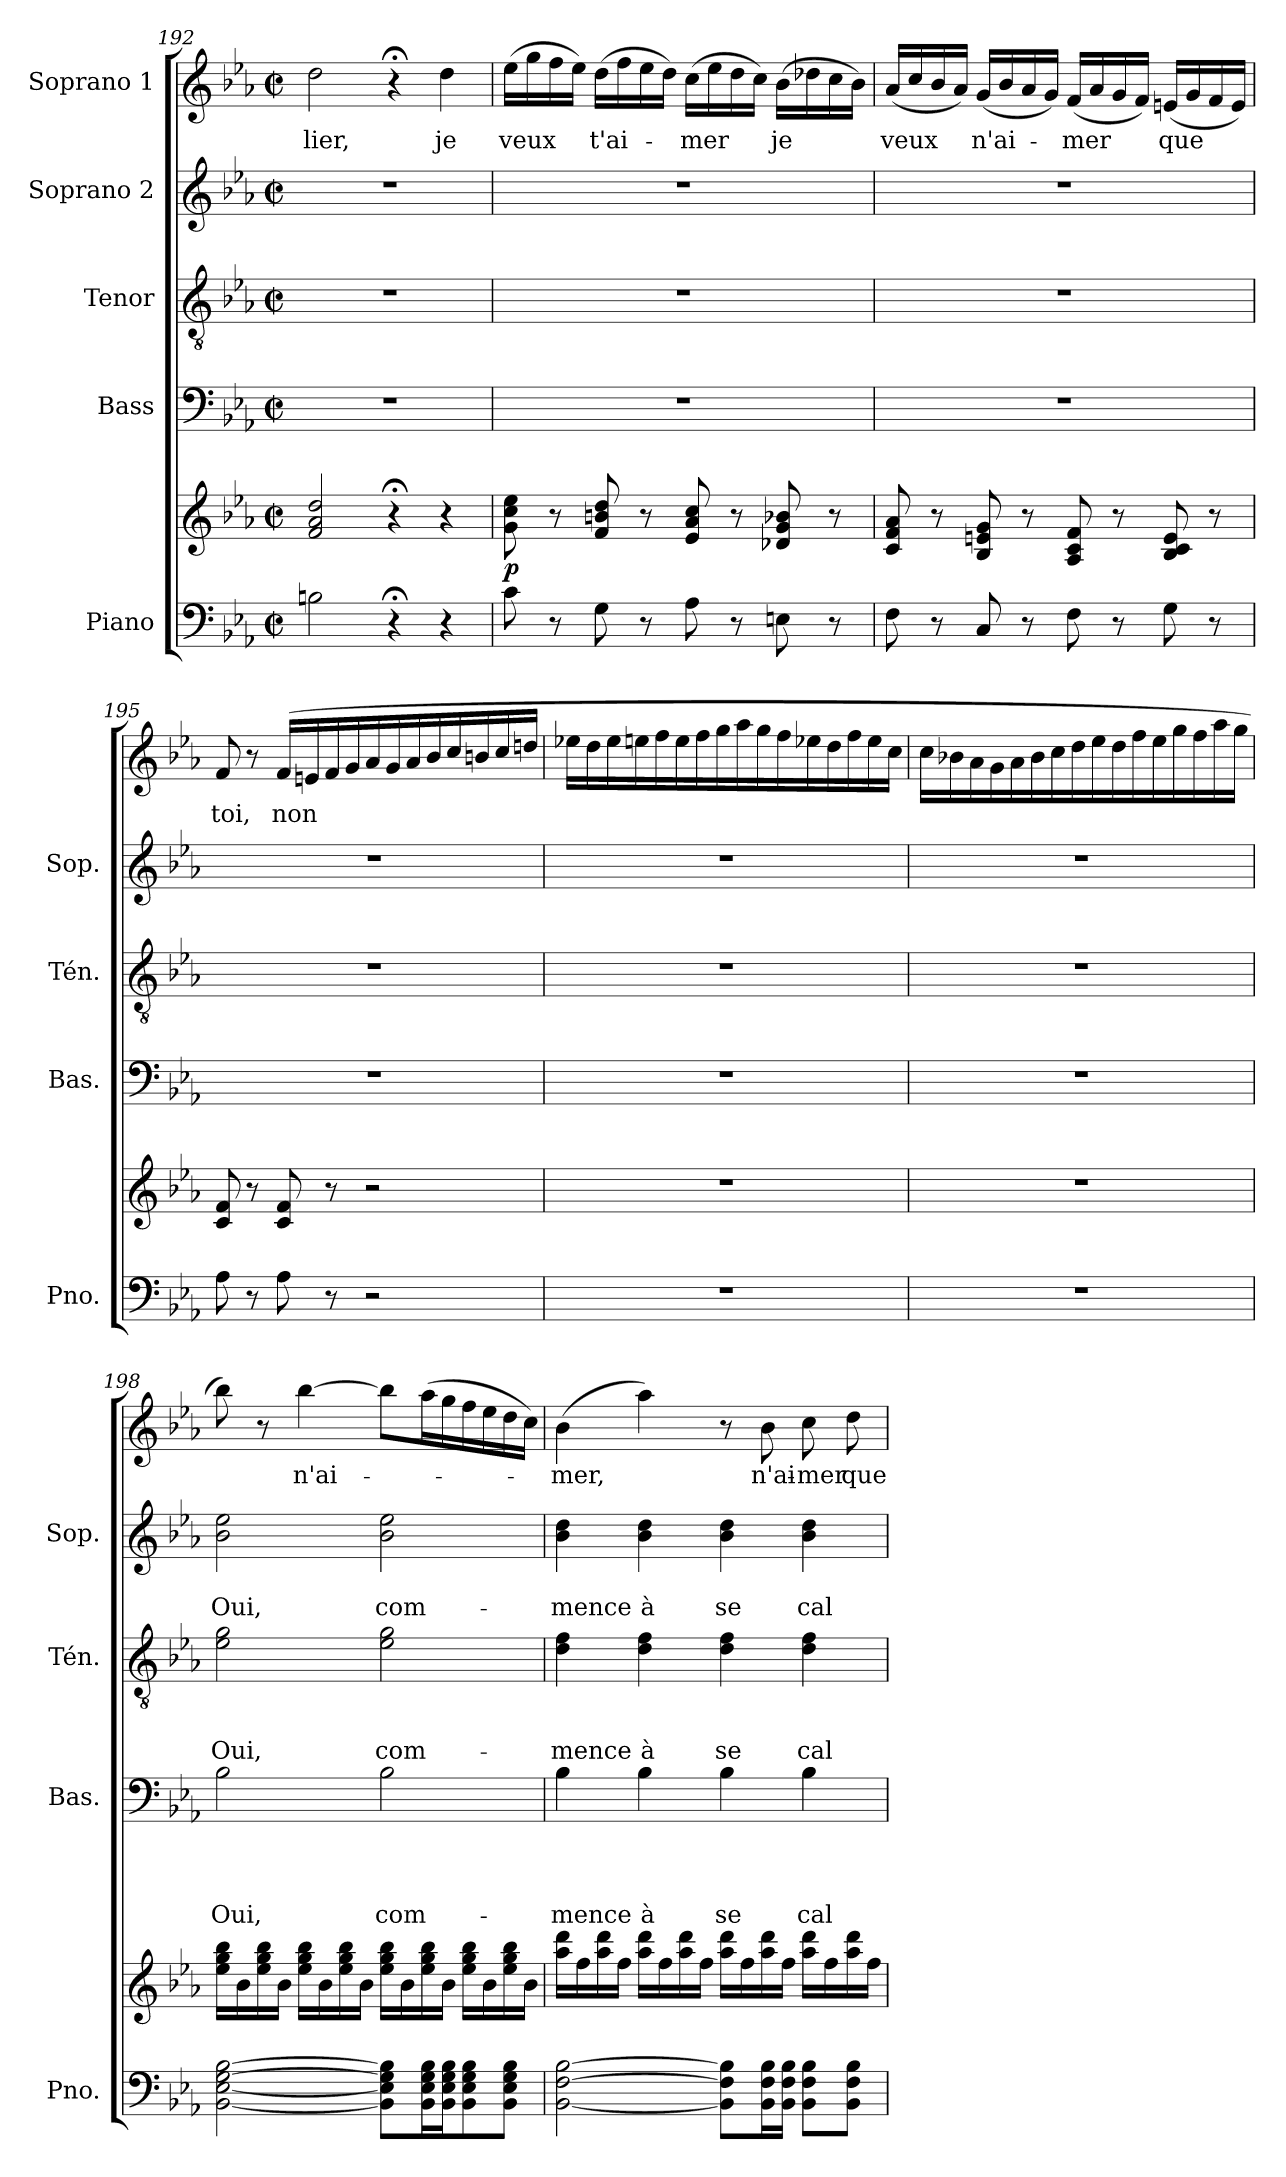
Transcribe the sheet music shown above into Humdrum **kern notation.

**kern	**kern	**dynam	**kern	**text	**text	**text	**text	**kern	**text	**text	**text	**kern	**text	**text	**kern	**text
*part5	*part5	*part5	*part4	*part4	*part4	*part4	*part4	*part3	*part3	*part3	*part3	*part2	*part2	*part2	*part1	*part1
*staff6	*staff5	*staff5/6	*staff4	*staff4	*staff4	*staff4	*staff4	*staff3	*staff3	*staff3	*staff3	*staff2	*staff2	*staff2	*staff1	*staff1
*I"Piano	*	*	*I"Bass	*	*	*	*	*I"Tenor	*	*	*	*I"Soprano 2	*	*	*I"Soprano 1	*
*I'Pno.	*	*	*I'Bas.	*	*	*	*	*I'Tén.	*	*	*	*I'Sop.	*	*	*	*
*clefF4	*clefG2	*	*clefF4	*	*	*	*	*clefGv2	*	*	*	*clefG2	*	*	*clefG2	*
*k[b-e-a-]	*k[b-e-a-]	*	*k[b-e-a-]	*	*	*	*	*k[b-e-a-]	*	*	*	*k[b-e-a-]	*	*	*k[b-e-a-]	*
*E-:	*E-:	*	*E-:	*	*	*	*	*E-:	*	*	*	*E-:	*	*	*E-:	*
*M2/2	*M2/2	*	*M2/2	*	*	*	*	*M2/2	*	*	*	*M2/2	*	*	*M2/2	*
*met(c|)	*met(c|)	*	*met(c|)	*	*	*	*	*met(c|)	*	*	*	*met(c|)	*	*	*met(c|)	*
=192	=192	=192	=192	=192	=192	=192	=192	=192	=192	=192	=192	=192	=192	=192	=192	=192
2Bn\	2f/ 2a-/ 2dd/	.	1r	.	.	.	.	1r	.	.	.	1r	.	.	2dd\	-lier,
4r;<	4r;<	.	.	.	.	.	.	.	.	.	.	.	.	.	4r;<	.
4r	4r	.	.	.	.	.	.	.	.	.	.	.	.	.	4dd\	je
=193	=193	=193	=193	=193	=193	=193	=193	=193	=193	=193	=193	=193	=193	=193	=193	=193
!	!	!LO:DY:b	!	!	!	!	!	!	!	!	!	!	!	!	!	!
8c\	8g\ 8cc\ 8ee-\	p	1r	.	.	.	.	1r	.	.	.	1r	.	.	(16ee-\LL	veux
.	.	.	.	.	.	.	.	.	.	.	.	.	.	.	16gg\	.
8r	8r	.	.	.	.	.	.	.	.	.	.	.	.	.	16ff\	.
.	.	.	.	.	.	.	.	.	.	.	.	.	.	.	16ee-\JJ)	.
8G\	8f/ 8bn/ 8dd/	.	.	.	.	.	.	.	.	.	.	.	.	.	(16dd\LL	t'ai-
.	.	.	.	.	.	.	.	.	.	.	.	.	.	.	16ff\	.
8r	8r	.	.	.	.	.	.	.	.	.	.	.	.	.	16ee-\	.
.	.	.	.	.	.	.	.	.	.	.	.	.	.	.	16dd\JJ)	.
8A-\	8e-/ 8a-/ 8cc/	.	.	.	.	.	.	.	.	.	.	.	.	.	(16cc\LL	-mer
.	.	.	.	.	.	.	.	.	.	.	.	.	.	.	16ee-\	.
8r	8r	.	.	.	.	.	.	.	.	.	.	.	.	.	16dd\	.
.	.	.	.	.	.	.	.	.	.	.	.	.	.	.	16cc\JJ)	.
8En\	8d-X/ 8g/ 8b-X/	.	.	.	.	.	.	.	.	.	.	.	.	.	(16b-\LL	je
.	.	.	.	.	.	.	.	.	.	.	.	.	.	.	16dd-X\	.
8r	8r	.	.	.	.	.	.	.	.	.	.	.	.	.	16cc\	.
.	.	.	.	.	.	.	.	.	.	.	.	.	.	.	16b-\JJ)	.
=194	=194	=194	=194	=194	=194	=194	=194	=194	=194	=194	=194	=194	=194	=194	=194	=194
8F\	8c/ 8f/ 8a-/	.	1r	.	.	.	.	1r	.	.	.	1r	.	.	(16a-/LL	veux
.	.	.	.	.	.	.	.	.	.	.	.	.	.	.	16cc/	.
8r	8r	.	.	.	.	.	.	.	.	.	.	.	.	.	16b-/	.
.	.	.	.	.	.	.	.	.	.	.	.	.	.	.	16a-/JJ)	.
8C/	8B-/ 8en/ 8g/	.	.	.	.	.	.	.	.	.	.	.	.	.	(16g/LL	n'ai-
.	.	.	.	.	.	.	.	.	.	.	.	.	.	.	16b-/	.
8r	8r	.	.	.	.	.	.	.	.	.	.	.	.	.	16a-/	.
.	.	.	.	.	.	.	.	.	.	.	.	.	.	.	16g/JJ)	.
8F\	8A-/ 8c/ 8f/	.	.	.	.	.	.	.	.	.	.	.	.	.	(16f/LL	-mer
.	.	.	.	.	.	.	.	.	.	.	.	.	.	.	16a-/	.
8r	8r	.	.	.	.	.	.	.	.	.	.	.	.	.	16g/	.
.	.	.	.	.	.	.	.	.	.	.	.	.	.	.	16f/JJ)	.
8G\	8B-/ 8c/ 8e/	.	.	.	.	.	.	.	.	.	.	.	.	.	(16en/LL	que
.	.	.	.	.	.	.	.	.	.	.	.	.	.	.	16g/	.
8r	8r	.	.	.	.	.	.	.	.	.	.	.	.	.	16f/	.
.	.	.	.	.	.	.	.	.	.	.	.	.	.	.	16e/JJ)	.
!!LO:LB:g=z
=195	=195	=195	=195	=195	=195	=195	=195	=195	=195	=195	=195	=195	=195	=195	=195	=195
8A-\	8c/ 8f/	.	1r	.	.	.	.	1r	.	.	.	1r	.	.	8f/	toi,
8r	8r	.	.	.	.	.	.	.	.	.	.	.	.	.	8r	.
8A-\	8c/ 8f/	.	.	.	.	.	.	.	.	.	.	.	.	.	(16f/LL	non
.	.	.	.	.	.	.	.	.	.	.	.	.	.	.	16en/	.
8r	8r	.	.	.	.	.	.	.	.	.	.	.	.	.	16f/	.
.	.	.	.	.	.	.	.	.	.	.	.	.	.	.	16g/	.
2r	2r	.	.	.	.	.	.	.	.	.	.	.	.	.	16a-/	.
.	.	.	.	.	.	.	.	.	.	.	.	.	.	.	16g/	.
.	.	.	.	.	.	.	.	.	.	.	.	.	.	.	16a-/	.
.	.	.	.	.	.	.	.	.	.	.	.	.	.	.	16b-/	.
.	.	.	.	.	.	.	.	.	.	.	.	.	.	.	16cc/	.
.	.	.	.	.	.	.	.	.	.	.	.	.	.	.	16bn/	.
.	.	.	.	.	.	.	.	.	.	.	.	.	.	.	16cc/	.
.	.	.	.	.	.	.	.	.	.	.	.	.	.	.	16ddn/JJ	.
=196	=196	=196	=196	=196	=196	=196	=196	=196	=196	=196	=196	=196	=196	=196	=196	=196
1r	1r	.	1r	.	.	.	.	1r	.	.	.	1r	.	.	16ee-X\LL	.
.	.	.	.	.	.	.	.	.	.	.	.	.	.	.	16dd\	.
.	.	.	.	.	.	.	.	.	.	.	.	.	.	.	16ee-\	.
.	.	.	.	.	.	.	.	.	.	.	.	.	.	.	16een\	.
.	.	.	.	.	.	.	.	.	.	.	.	.	.	.	16ff\	.
.	.	.	.	.	.	.	.	.	.	.	.	.	.	.	16ee\	.
.	.	.	.	.	.	.	.	.	.	.	.	.	.	.	16ff\	.
.	.	.	.	.	.	.	.	.	.	.	.	.	.	.	16gg\	.
.	.	.	.	.	.	.	.	.	.	.	.	.	.	.	16aa-\	.
.	.	.	.	.	.	.	.	.	.	.	.	.	.	.	16gg\	.
.	.	.	.	.	.	.	.	.	.	.	.	.	.	.	16ff\	.
.	.	.	.	.	.	.	.	.	.	.	.	.	.	.	16ee-X\	.
.	.	.	.	.	.	.	.	.	.	.	.	.	.	.	16dd\	.
.	.	.	.	.	.	.	.	.	.	.	.	.	.	.	16ff\	.
.	.	.	.	.	.	.	.	.	.	.	.	.	.	.	16ee-\	.
.	.	.	.	.	.	.	.	.	.	.	.	.	.	.	16cc\JJ	.
=197	=197	=197	=197	=197	=197	=197	=197	=197	=197	=197	=197	=197	=197	=197	=197	=197
1r	1r	.	1r	.	.	.	.	1r	.	.	.	1r	.	.	16cc\LL	.
.	.	.	.	.	.	.	.	.	.	.	.	.	.	.	16b-X\	.
.	.	.	.	.	.	.	.	.	.	.	.	.	.	.	16a-\	.
.	.	.	.	.	.	.	.	.	.	.	.	.	.	.	16g\	.
.	.	.	.	.	.	.	.	.	.	.	.	.	.	.	16a-\	.
.	.	.	.	.	.	.	.	.	.	.	.	.	.	.	16b-\	.
.	.	.	.	.	.	.	.	.	.	.	.	.	.	.	16cc\	.
.	.	.	.	.	.	.	.	.	.	.	.	.	.	.	16dd\	.
.	.	.	.	.	.	.	.	.	.	.	.	.	.	.	16ee-\	.
.	.	.	.	.	.	.	.	.	.	.	.	.	.	.	16dd\	.
.	.	.	.	.	.	.	.	.	.	.	.	.	.	.	16ff\	.
.	.	.	.	.	.	.	.	.	.	.	.	.	.	.	16ee-\	.
.	.	.	.	.	.	.	.	.	.	.	.	.	.	.	16gg\	.
.	.	.	.	.	.	.	.	.	.	.	.	.	.	.	16ff\	.
.	.	.	.	.	.	.	.	.	.	.	.	.	.	.	16aa-\	.
.	.	.	.	.	.	.	.	.	.	.	.	.	.	.	16gg\JJ	.
!!LO:LB:g=z
=198	=198	=198	=198	=198	=198	=198	=198	=198	=198	=198	=198	=198	=198	=198	=198	=198
[2BB-\ [2E-\ [2G\ [2B-\	16ee-\ 16gg\ 16bb-\LL	.	2B-\	.	.	.	Oui,	2e-\ 2g\	.	.	Oui,	2b-\ 2ee-\	.	Oui,	8bb-\)	.
.	16b-\	.	.	.	.	.	.	.	.	.	.	.	.	.	.	.
.	16ee-\ 16gg\ 16bb-\	.	.	.	.	.	.	.	.	.	.	.	.	.	8r	.
.	16b-\JJ	.	.	.	.	.	.	.	.	.	.	.	.	.	.	.
.	16ee-\ 16gg\ 16bb-\LL	.	.	.	.	.	.	.	.	.	.	.	.	.	[4bb-\	n'ai-
.	16b-\	.	.	.	.	.	.	.	.	.	.	.	.	.	.	.
.	16ee-\ 16gg\ 16bb-\	.	.	.	.	.	.	.	.	.	.	.	.	.	.	.
.	16b-\JJ	.	.	.	.	.	.	.	.	.	.	.	.	.	.	.
8BB-\] 8E-\] 8G\] 8B-\]L	16ee-\ 16gg\ 16bb-\LL	.	2B-\	.	.	.	com-	2e-\ 2g\	.	.	com-	2b-\ 2ee-\	.	com-	8bb-\L]	.
.	16b-\	.	.	.	.	.	.	.	.	.	.	.	.	.	.	.
16BB-\ 16E-\ 16G\ 16B-\L	16ee-\ 16gg\ 16bb-\	.	.	.	.	.	.	.	.	.	.	.	.	.	(16aa-\L	.
16BB-\ 16E-\ 16G\ 16B-\J	16b-\JJ	.	.	.	.	.	.	.	.	.	.	.	.	.	16gg\	.
8BB-\ 8E-\ 8G\ 8B-\	16ee-\ 16gg\ 16bb-\LL	.	.	.	.	.	.	.	.	.	.	.	.	.	16ff\	.
.	16b-\	.	.	.	.	.	.	.	.	.	.	.	.	.	16ee-\	.
8BB-\ 8E-\ 8G\ 8B-\J	16ee-\ 16gg\ 16bb-\	.	.	.	.	.	.	.	.	.	.	.	.	.	16dd\	.
.	16b-\JJ	.	.	.	.	.	.	.	.	.	.	.	.	.	16cc\JJ)	.
=199	=199	=199	=199	=199	=199	=199	=199	=199	=199	=199	=199	=199	=199	=199	=199	=199
[2BB-\ [2F\ [2B-\	16aa-\ 16ddd\LL	.	4B-\	.	.	.	-mence	4d\ 4f\	.	.	-mence	4b-\ 4dd\	.	-mence	(4b-\	-mer,
.	16ff\	.	.	.	.	.	.	.	.	.	.	.	.	.	.	.
.	16aa-\ 16ddd\	.	.	.	.	.	.	.	.	.	.	.	.	.	.	.
.	16ff\JJ	.	.	.	.	.	.	.	.	.	.	.	.	.	.	.
.	16aa-\ 16ddd\LL	.	4B-\	.	.	.	à	4d\ 4f\	.	.	à	4b-\ 4dd\	.	à	4aa-\)	.
.	16ff\	.	.	.	.	.	.	.	.	.	.	.	.	.	.	.
.	16aa-\ 16ddd\	.	.	.	.	.	.	.	.	.	.	.	.	.	.	.
.	16ff\JJ	.	.	.	.	.	.	.	.	.	.	.	.	.	.	.
8BB-\] 8F\] 8B-\]L	16aa-\ 16ddd\LL	.	4B-\	.	.	.	se	4d\ 4f\	.	.	se	4b-\ 4dd\	.	se	8r	.
.	16ff\	.	.	.	.	.	.	.	.	.	.	.	.	.	.	.
16BB-\ 16F\ 16B-\L	16aa-\ 16ddd\	.	.	.	.	.	.	.	.	.	.	.	.	.	8b-\	n'ai-
16BB-\ 16F\ 16B-\JJ	16ff\JJ	.	.	.	.	.	.	.	.	.	.	.	.	.	.	.
8BB-\ 8F\ 8B-\L	16aa-\ 16ddd\LL	.	4B-\	.	.	.	cal-	4d\ 4f\	.	.	cal-	4b-\ 4dd\	.	cal-	8cc\	-mer
.	16ff\	.	.	.	.	.	.	.	.	.	.	.	.	.	.	.
8BB-\ 8F\ 8B-\J	16aa-\ 16ddd\	.	.	.	.	.	.	.	.	.	.	.	.	.	8dd\	que
.	16ff\JJ	.	.	.	.	.	.	.	.	.	.	.	.	.	.	.
=	=	=	=	=	=	=	=	=	=	=	=	=	=	=	=	=
*-	*-	*-	*-	*-	*-	*-	*-	*-	*-	*-	*-	*-	*-	*-	*-	*-
